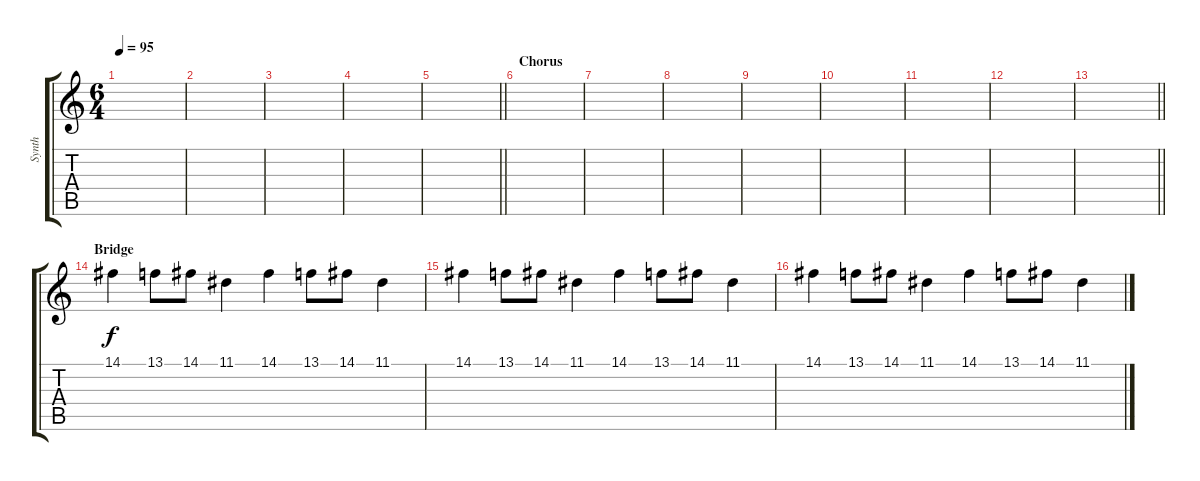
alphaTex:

\track ("Synth" "Synth") {instrument fx5brightness}
\staff {score tabs}
\tuning (E4 B3 G3 D3 A2 E2) {hide}
\ts (6 4)
\tempo 95
\clef g2
\ks c
|
|
|
|
\barLineRight lightlight
|
\section ("" "Chorus")
|
|
|
|
|
|
|
\barLineRight lightlight
|
\section ("" "Bridge")
14.1.4{volume 7} 13.1.8 14.1.8 11.1.4 14.1.4 13.1.8 14.1.8 11.1.4 |
14.1.4 13.1.8 14.1.8 11.1.4 14.1.4 13.1.8 14.1.8 11.1.4 |
14.1.4 13.1.8 14.1.8 11.1.4 14.1.4 13.1.8 14.1.8 11.1.4
